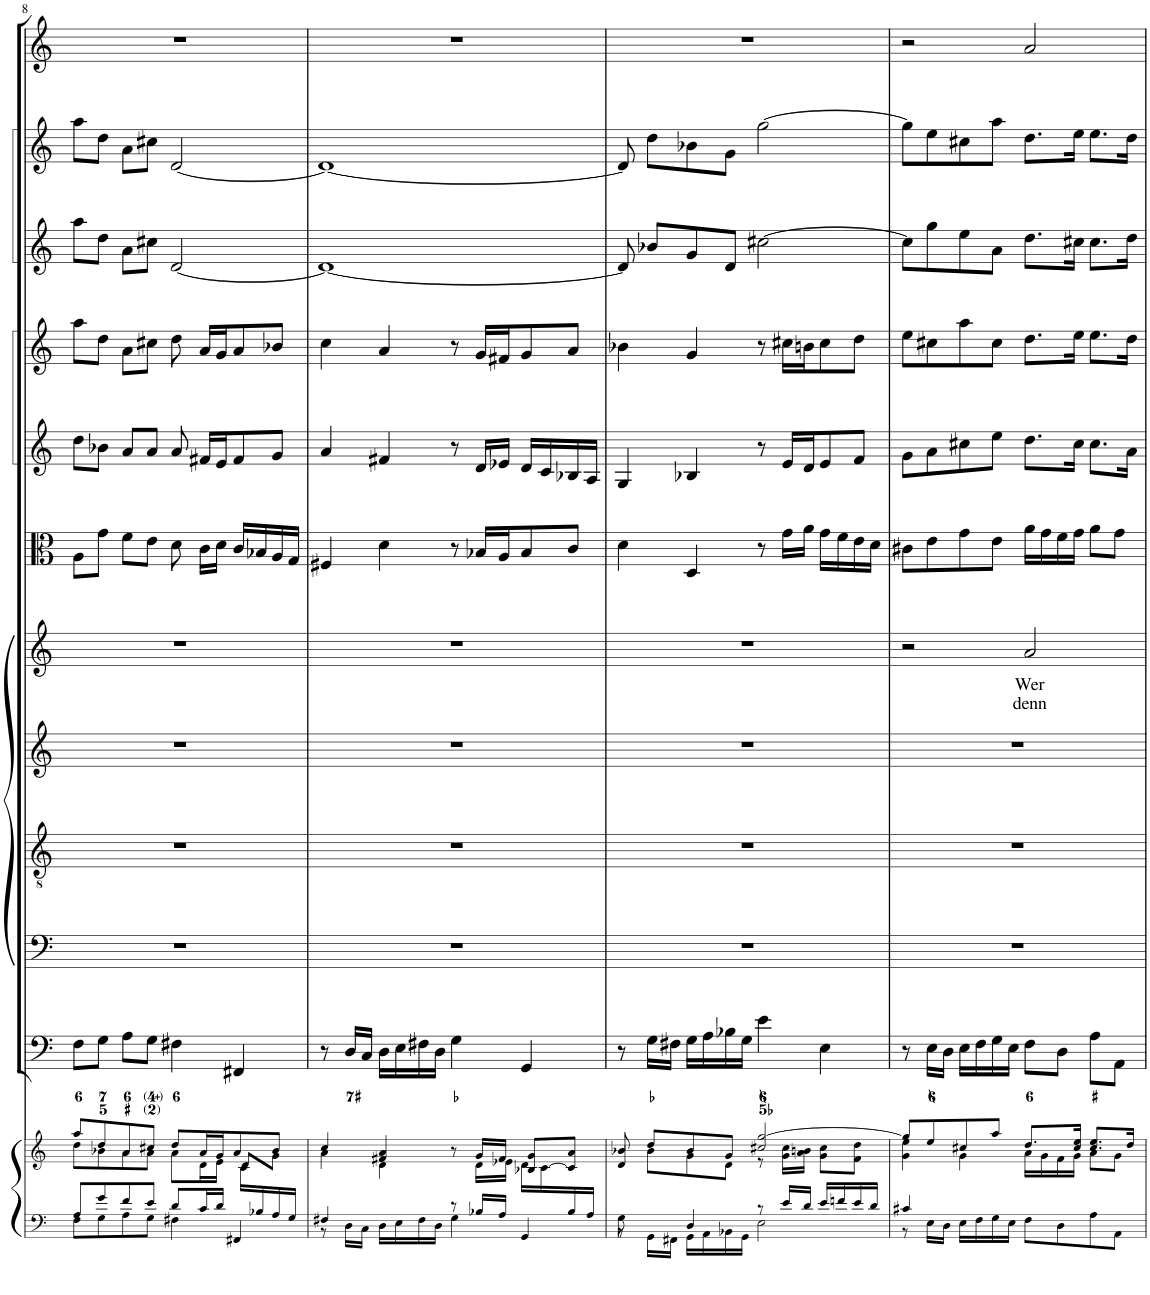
**kern	**kern	**kern	**kern	**kern	**kern	**kern	**text	**text	**kern	**kern	**kern	**kern	**kern	**kern
*part12	*part12	*part11	*part10	*part9	*part8	*part7	*part7	*part7	*part6	*part5	*part4	*part3	*part2	*part1
*staff13	*staff12	*staff11	*staff10	*staff9	*staff8	*staff7	*staff7	*staff7	*staff6	*staff5	*staff4	*staff3	*staff2	*staff1
*I"Piano reduction	*	*I"Continuo	*I"Basso	*I"Tenore	*I"Alto	*I"Soprano	*	*	*I"Viola	*I"Violino II	*I"Violino I	*I"Oboe II	*I"Oboe I	*I"Corno da caccia
*I'Pno	*	*	*	*	*	*	*	*	*I'Vla	*I'Vln	*I'Vln	*I'Ob	*I'Ob	*
!!LO:PB:g=z
*clefF4	*clefG2	*clefF4	*clefF4	*clefGv2	*clefG2	*clefG2	*	*	*clefC3	*clefG2	*clefG2	*clefG2	*clefG2	*clefG2
*	*	*	*	*	*	*	*	*	*	*	*	*	*	*Trd7c12
*k[]	*k[]	*k[]	*k[]	*k[]	*k[]	*k[]	*	*	*k[]	*k[]	*k[]	*k[]	*k[]	*k[]
*M4/4	*M4/4	*M4/4	*M4/4	*M4/4	*M4/4	*M4/4	*	*	*M4/4	*M4/4	*M4/4	*M4/4	*M4/4	*M4/4
*met(c)	*met(c)	*met(c)	*met(c)	*met(c)	*met(c)	*met(c)	*	*	*met(c)	*met(c)	*met(c)	*met(c)	*met(c)	*met(c)
=8	=8	=8	=8	=8	=8	=8	=8	=8	=8	=8	=8	=8	=8	=8
*^	*^	*	*	*	*	*	*	*	*	*	*	*	*	*
*	*	*	*^	*	*	*	*	*	*	*	*	*	*	*	*	*
8A/L	8F\L	8aa/L	8dd\L	2.ryy	8F\L	1r	1r	1r	1r	.	.	8A\L	8dd\L	8aa\L	8aa\L	8aa\L	1r
8g/	8G\	8dd/	8b-X\	.	8G\J	.	.	.	.	.	.	8g\J	8b-X\J	8dd\J	8dd\J	8dd\J	.
8f/	8A\	8a/	8a\	.	8A\L	.	.	.	.	.	.	8f\L	8a/L	8a\L	8a\L	8a\L	.
8e/J	8G\J	8cc#X/J	8a\J	.	8G\J	.	.	.	.	.	.	8e\J	8a/J	8cc#X\J	8cc#X\J	8cc#X\J	.
8d/L	4F#X\	8dd/L	8a\L	.	4F#X\	.	.	.	.	.	.	8d\	8a/	8dd\	[2d/	[2d/	.
16c/L	.	16a/L	16d\L	.	.	.	.	.	.	.	.	16c\LL	16f#X/LL	16a/LL	.	.	.
16d/JJ	.	16g/J	16e\JJ	.	.	.	.	.	.	.	.	16d\JJ	16e/J	16g/J	.	.	.
16ryy	4FF#X/	8a/	8d/L	16c\LL	4FF#X/	.	.	.	.	.	.	16c/LL	8f#/	8a/	.	.	.
16B-X/	.	.	.	8.ryy	.	.	.	.	.	.	.	16B-X/	.	.	.	.	.
16A/	.	8b-/J	8g\J	.	.	.	.	.	.	.	.	16A/	8g/J	8b-X/J	.	.	.
16G/JJ	.	.	.	.	.	.	.	.	.	.	.	16G/JJ	.	.	.	.	.
*	*	*	*v	*v	*	*	*	*	*	*	*	*	*	*	*	*	*
=9	=9	=9	=9	=9	=9	=9	=9	=9	=9	=9	=9	=9	=9	=9	=9	=9
*	*^	*	*	*	*	*	*	*	*	*	*	*	*	*	*	*
2..ryy	4F#X/	8r	4cc/	4a\	8r	1r	1r	1r	1r	.	.	4F#X/	4a/	4cc\	1d_	1d_	1r
.	.	16D\LL	.	.	16D/LL	.	.	.	.	.	.	.	.	.	.	.	.
.	.	16C\JJ	.	.	16C/JJ	.	.	.	.	.	.	.	.	.	.	.	.
.	4ryy	16D\LL	4f#X/ 4a/	4d\	16D\LL	.	.	.	.	.	.	4d\	4f#X/	4a/	.	.	.
.	.	16E\	.	.	16E\	.	.	.	.	.	.	.	.	.	.	.	.
.	.	16F#\	.	.	16F#X\	.	.	.	.	.	.	.	.	.	.	.	.
.	.	16D\JJ	.	.	16D\JJ	.	.	.	.	.	.	.	.	.	.	.	.
.	8r	4G\	8r	8ryy	4G\	.	.	.	.	.	.	8r	8r	8r	.	.	.
.	16B-X/LL	.	16g/LL	16d\LL	.	.	.	.	.	.	.	16B-X/LL	16d/LL	16g/LL	.	.	.
.	16A/JJ	.	16f#/JJ	16e-X\JJ	.	.	.	.	.	.	.	16A/J	16e-X/JJ	16f#X/J	.	.	.
.	4ryy	4GG/	8B-X/ 8g/L	16d\LL	4GG/	.	.	.	.	.	.	8B-/	16d/LL	8g/	.	.	.
.	.	.	.	[>16c\	.	.	.	.	.	.	.	.	16c/	.	.	.	.
16B-/	.	.	8c/] 8a/J	8ryy	.	.	.	.	.	.	.	8c/J	16B-X/	8a/J	.	.	.
16A/JJ	.	.	.	.	.	.	.	.	.	.	.	.	16A/JJ	.	.	.	.
=10	=10	=10	=10	=10	=10	=10	=10	=10	=10	=10	=10	=10	=10	=10	=10	=10	=10
*	*	*	*	*^	*	*	*	*	*	*	*	*	*	*	*	*	*
8G\	4ryy	8r	8b-X/	8ryy	4d/	8r	1r	1r	1r	1r	.	.	4d\	4G/	4b-X\	8d/]	8d/]	1r
2..ryy	.	16GG\LL	8dd/L	8b-\L	.	16G\LL	.	.	.	.	.	.	.	.	.	8b-X/L	8dd\L	.
.	.	16FF#X\JJ	.	.	.	16F#X\JJ	.	.	.	.	.	.	.	.	.	.	.	.
.	4D/	16GG\LL	8b-/	8g\	2.ryy	16G\LL	.	.	.	.	.	.	4D/	4B-X/	4g/	8g/	8b-X\	.
.	.	16AA\	.	.	.	16A\	.	.	.	.	.	.	.	.	.	.	.	.
.	.	16BB-X\	8g/J	8d\J	.	16B-X\	.	.	.	.	.	.	.	.	.	8d/J	8g\J	.
.	.	16GG\JJ	.	.	.	16G\JJ	.	.	.	.	.	.	.	.	.	.	.	.
.	8r	2E\	2cc#X/ [2gg/	8r	.	4e\	.	.	.	.	.	.	8r	8r	8r	[2cc#X\	[2gg\	.
.	16e/LL	.	.	16g\ 16cc#\LL	.	.	.	.	.	.	.	.	16g\LL	16e/LL	16cc#X\LL	.	.	.
.	16d/JJ	.	.	16a\ 16bn\JJ	.	.	.	.	.	.	.	.	16a\JJ	16d/J	16bn\J	.	.	.
.	16e/LL	.	.	8g\ 8cc#\L	.	4E\	.	.	.	.	.	.	16g\LL	8e/	8cc#\	.	.	.
.	16fn/	.	.	.	.	.	.	.	.	.	.	.	16f\	.	.	.	.	.
.	16e/	.	.	8f\ 8dd\J	.	.	.	.	.	.	.	.	16e\	8f/J	8dd\J	.	.	.
.	16d/JJ	.	.	.	.	.	.	.	.	.	.	.	16d\JJ	.	.	.	.	.
*	*v	*v	*	*	*	*	*	*	*	*	*	*	*	*	*	*	*	*
*	*	*	*v	*v	*	*	*	*	*	*	*	*	*	*	*	*	*
=11	=11	=11	=11	=11	=11	=11	=11	=11	=11	=11	=11	=11	=11	=11	=11	=11
4c#X/	8r	8gg/L]	4g\ 4ee\	8r	1r	1r	1r	2r	.	.	8c#X\L	8g\L	8ee\L	8cc#\L]	8gg\L]	2r
.	16E\LL	8ee/	.	16E\LL	.	.	.	.	.	.	8e\	8a\	8cc#X\	8gg\	8ee\	.
.	16D\JJ	.	.	16D\JJ	.	.	.	.	.	.	.	.	.	.	.	.
4ryy	16E\LL	8cc#X/	4g\	16E\LL	.	.	.	.	.	.	8g\	8cc#X\	8aa\	8ee\	8cc#X\	.
.	16F\	.	.	16F\	.	.	.	.	.	.	.	.	.	.	.	.
.	16G\	8aa/J	.	16G\	.	.	.	.	.	.	8e\J	8ee\J	8cc#\J	8a\J	8aa\J	.
.	16E\JJ	.	.	16E\JJ	.	.	.	.	.	.	.	.	.	.	.	.
!	!	!	!	!	!	!	!	!	!LO:LY:b	!LO:LY:b	!	!	!	!	!	!
2ryy	8F\L	8.dd/L	16a\LL	8F\L	.	.	.	2a/	Wer	denn	16a\LL	8.dd\L	8.dd\L	8.dd\L	8.dd\L	2a/
.	.	.	16g\	.	.	.	.	.	.	.	16g\	.	.	.	.	.
.	8D\	.	16f\	8D\J	.	.	.	.	.	.	16f\	.	.	.	.	.
.	.	16cc#/ 16ee/Jk	16g\JJ	.	.	.	.	.	.	.	16g\JJ	16cc#\Jk	16ee\Jk	16cc#X\Jk	16ee\Jk	.
.	8A\	8.cc#/ 8.ee/L	8a\L	8A\L	.	.	.	.	.	.	8a\L	8.cc#\L	8.ee\L	8.cc#\L	8.ee\L	.
.	8AA\J	.	8g\J	8AA\J	.	.	.	.	.	.	8g\J	.	.	.	.	.
.	.	16dd/Jk	.	.	.	.	.	.	.	.	.	16a\Jk	16dd\Jk	16dd\Jk	16dd\Jk	.
*v	*v	*	*	*	*	*	*	*	*	*	*	*	*	*	*	*
*	*v	*v	*	*	*	*	*	*	*	*	*	*	*	*	*
=	=	=	=	=	=	=	=	=	=	=	=	=	=	=
*-	*-	*-	*-	*-	*-	*-	*-	*-	*-	*-	*-	*-	*-	*-
